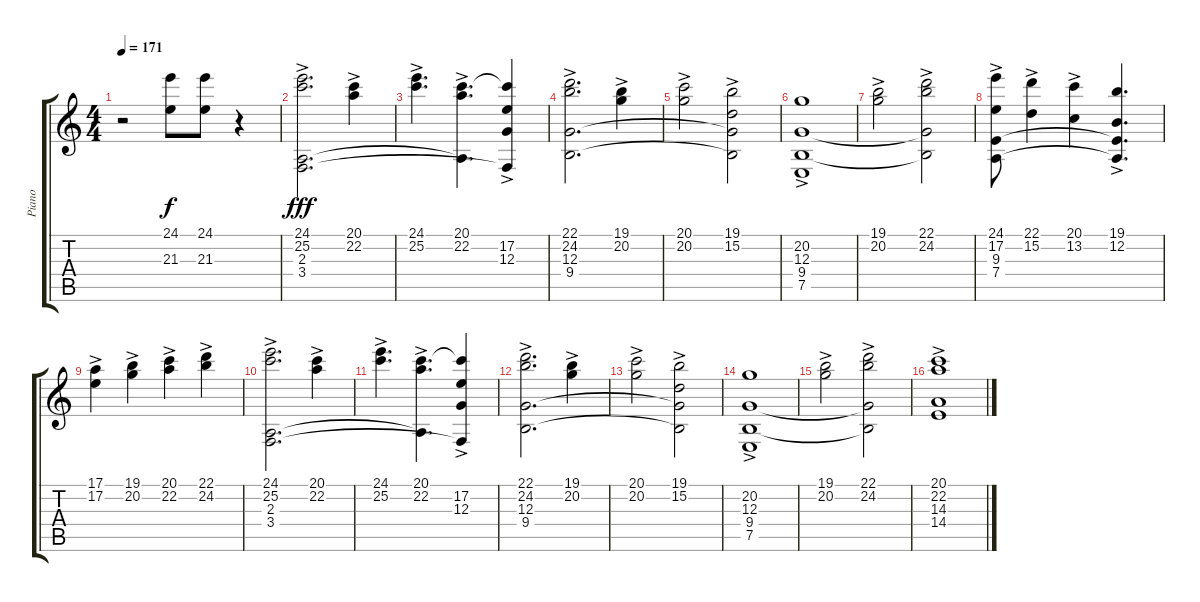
\track ("Piano" "Piano") {instrument brightacousticpiano}
\staff {score tabs}
\tuning (E4 B3 G3 D3 A2 E2) {hide}
\ts (4 4)
\tempo 171
\clef g2
\ks c
r.2{dy f} (24.1 21.3).8 (24.1 21.3).8 r.4 |
(24.1{ac} 25.2 2.3 3.4).2{d dy fff} (20.1 22.2{ac}).4 |
(24.1 25.2{ac}).4{d} (20.1 22.2{ac} 2.3{t}).4{d} (20.1{t} 17.2{ac} 12.3 3.4{t}).4 |
(22.1 24.2{ac} 12.3 9.4).2{d} (19.1 20.2{ac}).4 |
(20.1 20.2{ac}).2 (19.1 15.2{ac} 12.3{t} 9.4{t}).2 |
(20.2{ac} 12.3 9.4 7.5).1 |
(19.1 20.2{ac}).2 (22.1 24.2{ac} 12.3{t} 9.4{t}).2 |
(24.1 17.2{ac} 9.3 7.4).8 (22.1 15.2{ac}).4 (20.1 13.2{ac}).4 (19.1 12.2{ac} 9.3{t} 7.4{t}).4{d} |
(17.1{ac} 17.2).4 (19.1{ac} 20.2).4 (20.1{ac} 22.2).4 (22.1{ac} 24.2).4 |
(24.1{ac} 25.2 2.3 3.4).2{d} (20.1{ac} 22.2).4 |
(24.1{ac} 25.2).4{d} (20.1{ac} 22.2 2.3{t}).4{d} (20.1{t} 17.2{ac} 12.3 3.4{t}).4 |
(22.1 24.2{ac} 12.3 9.4).2{d} (19.1 20.2{ac}).4 |
(20.1 20.2{ac}).2 (19.1 15.2{ac} 12.3{t} 9.4{t}).2 |
(20.2{ac} 12.3 9.4 7.5).1 |
(19.1 20.2{ac}).2 (22.1 24.2{ac} 12.3{t} 9.4{t}).2 |
(20.1 22.2{ac} 14.3 14.4).1
